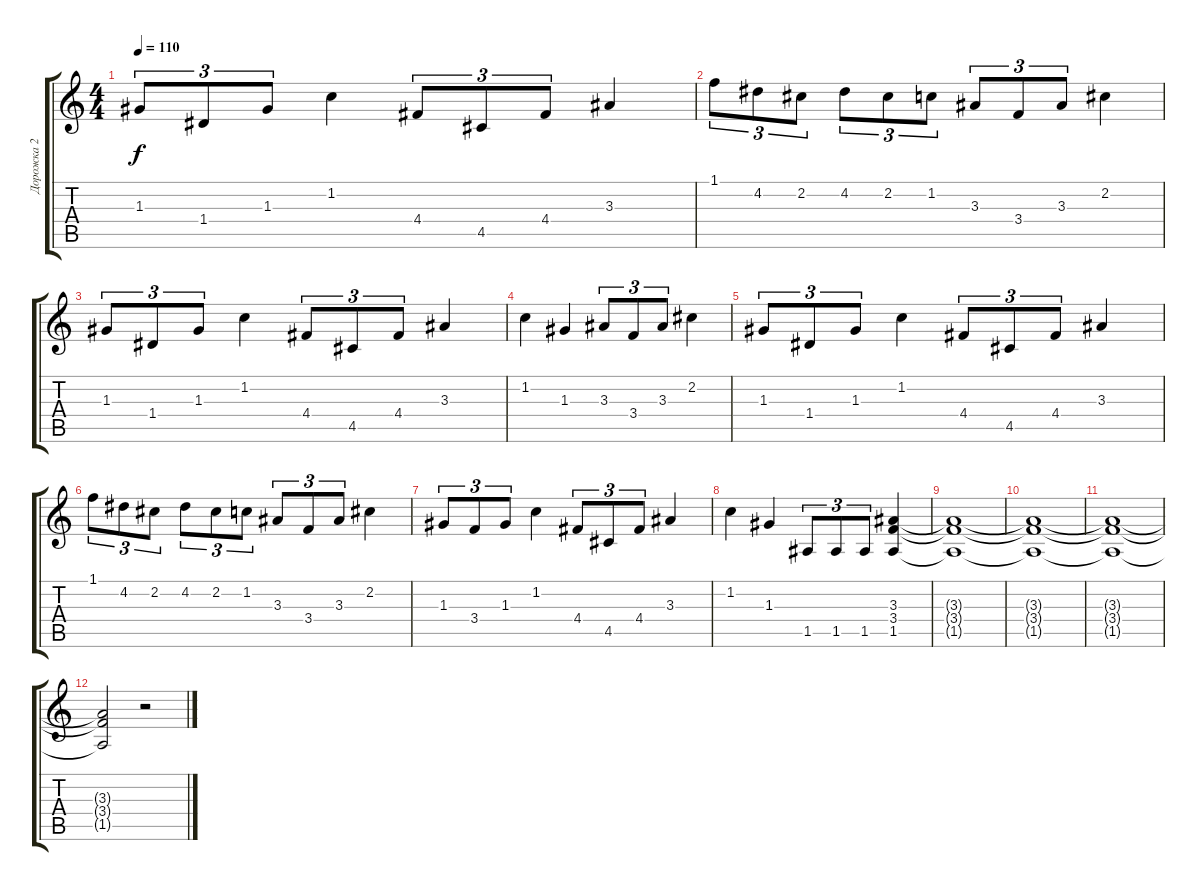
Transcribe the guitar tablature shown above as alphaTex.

\track ("Дорожка 2" "Дорожка 2") {instrument overdrivenguitar}
\staff {score tabs}
\tuning (E4 B3 G3 D3 A2 E2) {hide}
\ts (4 4)
\tempo 110
\clef g2
\ks c
1.3.8{tu (3 2) dy f} 1.4.8{tu (3 2)} 1.3.8{tu (3 2)} 1.2.4 4.4.8{tu (3 2)} 4.5.8{tu (3 2)} 4.4.8{tu (3 2)} 3.3.4 |
1.1.8{tu (3 2)} 4.2.8{tu (3 2)} 2.2.8{tu (3 2)} 4.2.8{tu (3 2)} 2.2.8{tu (3 2)} 1.2.8{tu (3 2)} 3.3.8{tu (3 2)} 3.4.8{tu (3 2)} 3.3.8{tu (3 2)} 2.2.4 |
1.3.8{tu (3 2)} 1.4.8{tu (3 2)} 1.3.8{tu (3 2)} 1.2.4 4.4.8{tu (3 2)} 4.5.8{tu (3 2)} 4.4.8{tu (3 2)} 3.3.4 |
1.2.4 1.3.4 3.3.8{tu (3 2)} 3.4.8{tu (3 2)} 3.3.8{tu (3 2)} 2.2.4 |
1.3.8{tu (3 2)} 1.4.8{tu (3 2)} 1.3.8{tu (3 2)} 1.2.4 4.4.8{tu (3 2)} 4.5.8{tu (3 2)} 4.4.8{tu (3 2)} 3.3.4 |
1.1.8{tu (3 2)} 4.2.8{tu (3 2)} 2.2.8{tu (3 2)} 4.2.8{tu (3 2)} 2.2.8{tu (3 2)} 1.2.8{tu (3 2)} 3.3.8{tu (3 2)} 3.4.8{tu (3 2)} 3.3.8{tu (3 2)} 2.2.4 |
1.3.8{tu (3 2)} 3.4.8{tu (3 2)} 1.3.8{tu (3 2)} 1.2.4 4.4.8{tu (3 2)} 4.5.8{tu (3 2)} 4.4.8{tu (3 2)} 3.3.4 |
1.2.4 1.3.4 1.5.8{tu (3 2)} 1.5.8{tu (3 2)} 1.5.8{tu (3 2)} (3.3 3.4 1.5).4 |
(3.3{t} 3.4{t} 1.5{t}).1 |
(3.3{t} 3.4{t} 1.5{t}).1 |
(3.3{t} 3.4{t} 1.5{t}).1 |
(3.3{t} 3.4{t} 1.5{t}).2 r.2
